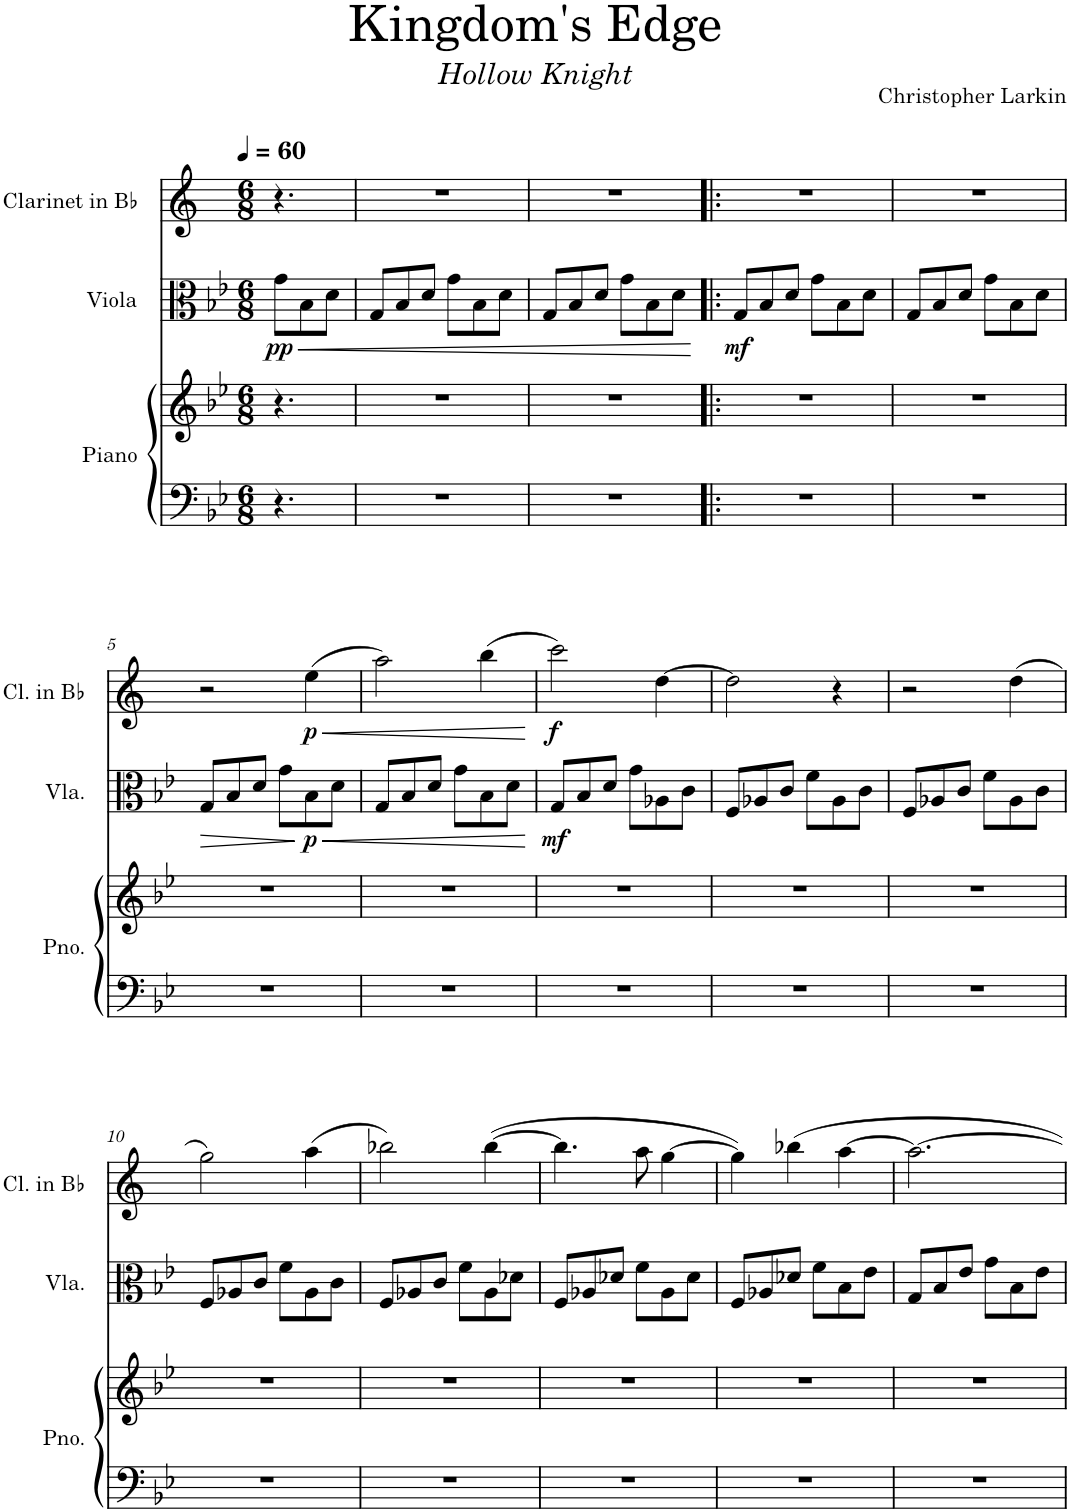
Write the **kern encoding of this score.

**kern	**kern	**kern	**dynam	**kern	**dynam
*part3	*part3	*part2	*part2	*part1	*part1
*staff4	*staff3	*staff2	*staff2	*staff1	*staff1
*I"Piano	*	*I"Viola	*	*I"Clarinet in Bb	*
*I'Pno.	*	*I'Vla.	*	*I'Cl. in Bb	*
*clefF4	*clefG2	*clefC3	*	*clefG2	*
*	*	*	*	*Trd1c2	*
*k[b-e-]	*k[b-e-]	*k[b-e-]	*	*k[]	*
*M6/8	*M6/8	*M6/8	*	*M6/8	*
*MM60	*MM60	*MM60	*	*MM60	*
=	=	=	=	=	=
!	!	!	!LO:HP:b	!	!
!	!	!	!LO:DY:n=1:b	!	!
4.r	4.r	8g\L	< pp	4.r	.
.	.	8B-\	.	.	.
.	.	8d\J	.	.	.
=1	=1	=1	=1	=1	=1
2.r	2.r	8G/L	.	2.r	.
.	.	8B-/	.	.	.
.	.	8d/J	.	.	.
.	.	8g\L	.	.	.
.	.	8B-\	.	.	.
.	.	8d\J	.	.	.
=2	=2	=2	=2	=2	=2
2.r	2.r	8G/L	.	2.r	.
.	.	8B-/	.	.	.
.	.	8d/J	.	.	.
.	.	8g\L	.	.	.
.	.	8B-\	.	.	.
.	.	8d\J	.	.	.
.	.	.	[	.	.
=3!|:	=3!|:	=3!|:	=3!|:	=3!|:	=3!|:
!	!	!	!LO:DY:b	!	!
2.r	2.r	8G/L	mf	2.r	.
.	.	8B-/	.	.	.
.	.	8d/J	.	.	.
.	.	8g\L	.	.	.
.	.	8B-\	.	.	.
.	.	8d\J	.	.	.
=4	=4	=4	=4	=4	=4
2.r	2.r	8G/L	.	2.r	.
.	.	8B-/	.	.	.
.	.	8d/J	.	.	.
.	.	8g\L	.	.	.
.	.	8B-\	.	.	.
.	.	8d\J	.	.	.
!!LO:LB:g=z
=5	=5	=5	=5	=5	=5
!	!	!	!LO:HP:b	!	!
2.r	2.r	8G/L	>	2r	.
.	.	8B-/	.	.	.
.	.	8d/J	.	.	.
.	.	8g\L	.	.	.
!	!	!	!LO:HP:n=1:b	!	!LO:HP:b
!	!	!	!LO:DY:n=1:b	!	!LO:DY:n=1:b
.	.	8B-\	] < p	(4ee\	< p
.	.	8d\J	.	.	.
=6	=6	=6	=6	=6	=6
2.r	2.r	8G/L	.	2aa\)	.
.	.	8B-/	.	.	.
.	.	8d/J	.	.	.
.	.	8g\L	.	.	.
.	.	8B-\	.	(4bb\	.
.	.	8d\J	.	.	.
.	.	.	[	.	[
=7	=7	=7	=7	=7	=7
!	!	!	!LO:DY:b	!	!LO:DY:b
2.r	2.r	8G/L	mf	2ccc\)	f
.	.	8B-/	.	.	.
.	.	8d/J	.	.	.
.	.	8g\L	.	.	.
.	.	8A-X\	.	[4dd\	.
.	.	8c\J	.	.	.
=8	=8	=8	=8	=8	=8
2.r	2.r	8F/L	.	2dd\]	.
.	.	8A-X/	.	.	.
.	.	8c/J	.	.	.
.	.	8f\L	.	.	.
.	.	8A-\	.	4r	.
.	.	8c\J	.	.	.
=9	=9	=9	=9	=9	=9
2.r	2.r	8F/L	.	2r	.
.	.	8A-X/	.	.	.
.	.	8c/J	.	.	.
.	.	8f\L	.	.	.
.	.	8A-\	.	(4dd\	.
.	.	8c\J	.	.	.
!!LO:LB:g=z
=10	=10	=10	=10	=10	=10
2.r	2.r	8F/L	.	2gg\)	.
.	.	8A-X/	.	.	.
.	.	8c/J	.	.	.
.	.	8f\L	.	.	.
.	.	8A-\	.	(4aa\	.
.	.	8c\J	.	.	.
=11	=11	=11	=11	=11	=11
2.r	2.r	8F/L	.	2bb-X\)	.
.	.	8A-X/	.	.	.
.	.	8c/J	.	.	.
.	.	8f\L	.	.	.
.	.	8A-\	.	([4bb-\	.
.	.	8d-X\J	.	.	.
=12	=12	=12	=12	=12	=12
2.r	2.r	8F/L	.	4.bb-\]	.
.	.	8A-X/	.	.	.
.	.	8d-X/J	.	.	.
.	.	8f\L	.	8aa\	.
.	.	8A-\	.	[4gg\	.
.	.	8d-\J	.	.	.
=13	=13	=13	=13	=13	=13
2.r	2.r	8F/L	.	4gg\])	.
.	.	8A-X/	.	.	.
.	.	8d-X/J	.	4bb-X\	.
.	.	8f\L	.	.	.
.	.	8B-\	.	[4aa\	.
.	.	8e-\J	.	.	.
=14	=14	=14	=14	=14	=14
2.r	2.r	8G/L	.	2.aa\_	.
.	.	8B-/	.	.	.
.	.	8e-/J	.	.	.
.	.	8g\L	.	.	.
.	.	8B-\	.	.	.
.	.	8e-\J	.	.	.
=	=	=	=	=	=
*-	*-	*-	*-	*-	*-
